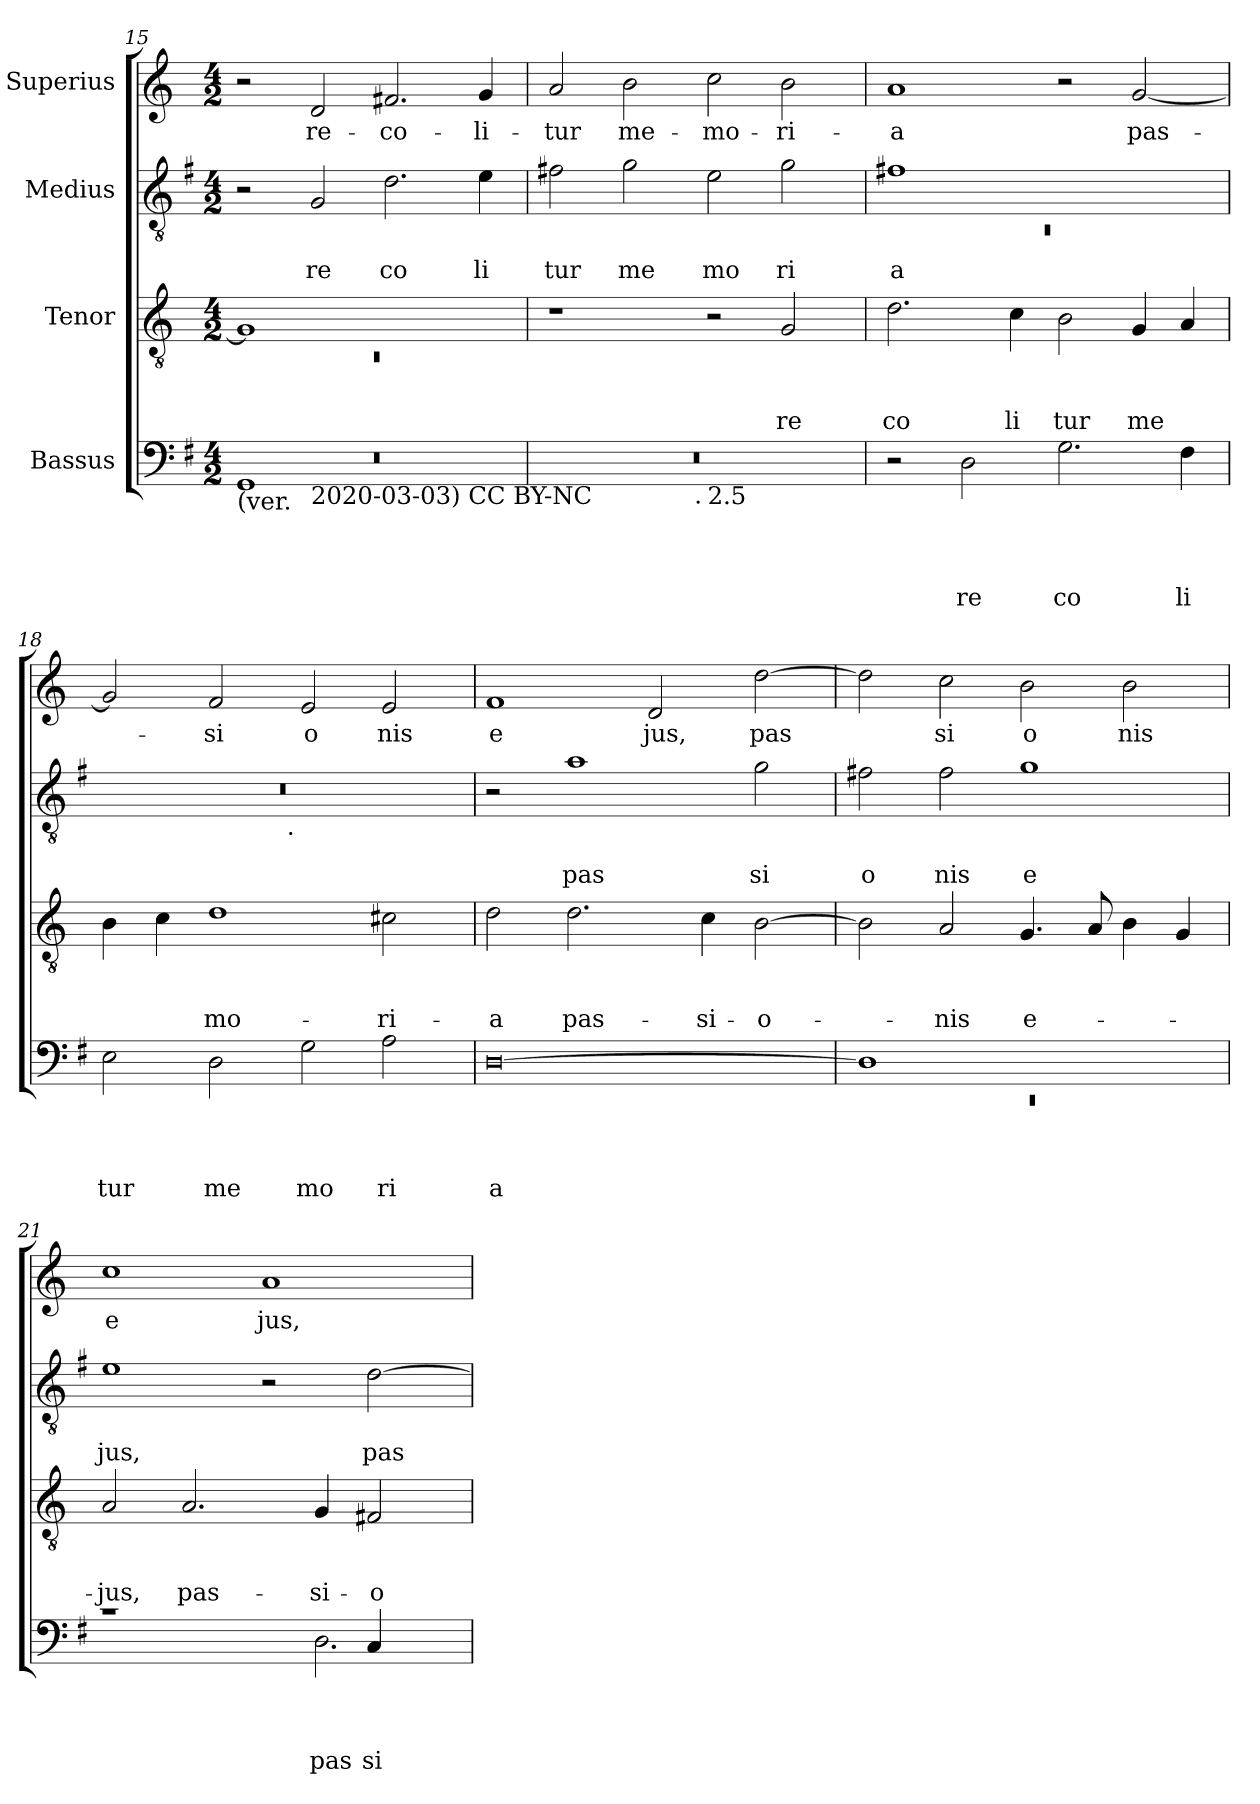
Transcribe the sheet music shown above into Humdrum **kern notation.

**kern	**text	**text	**text	**text	**kern	**text	**text	**text	**kern	**text	**text	**kern	**text
*part4	*part4	*part4	*part4	*part4	*part3	*part3	*part3	*part3	*part2	*part2	*part2	*part1	*part1
*staff4	*staff4	*staff4	*staff4	*staff4	*staff3	*staff3	*staff3	*staff3	*staff2	*staff2	*staff2	*staff1	*staff1
*I"Bassus	*	*	*	*	*I"Tenor	*	*	*	*I"Medius	*	*	*I"Superius	*
*clefF4	*	*	*	*	*clefGv2	*	*	*	*clefGv2	*	*	*clefG2	*
*ITrd-3c-5	*	*	*	*	*	*	*	*	*ITrd-3c-5	*	*	*	*
*k[]	*	*	*	*	*k[]	*	*	*	*k[]	*	*	*k[]	*
*C:	*	*	*	*	*C:	*	*	*	*C:	*	*	*C:	*
*M4/2	*	*	*	*	*M4/2	*	*	*	*M4/2	*	*	*M4/2	*
=15	=15	=15	=15	=15	=15	=15	=15	=15	=15	=15	=15	=15	=15
*^	*	*	*	*	*^	*	*	*	*	*	*	*	*
*	*^	*	*	*	*	*	*	*	*	*	*	*	*	*	*
!LO:TX:b:t=(ver.	!	!	!	!	!	!	!	!	!	!	!	!	!	!	!	!
!	!	!LO:N:vis=1	!	!	!	!	!	!LO:N:vis=1	!	!	!	!	!	!	!	!
*	*	*^	*	*	*	*	*	*	*	*	*	*	*	*	*	*
0ryy	1C	0r	2ryy	.	.	.	.	1G]	0rC	.	.	.	2r	.	.	2r	.
!	!	!	!LO:TX:b:t=2020-03-03) CC BY-NC	!	!	!	!	!	!	!	!	!	!	!	!	!	!
!	!	!	!	!	!	!	!	!	!	!	!	!	!	!	!LO:LY:b	!	!LO:LY:b
.	.	.	1.ryy	.	.	.	.	.	.	.	.	.	2c/	.	re	2d/	re-
!	!	!	!	!	!	!	!	!	!	!	!	!	!	!	!LO:LY:b	!	!LO:LY:b
.	1ryy	.	.	.	.	.	.	1ryy	.	.	.	.	2.g\	.	co	2.f#X/	-co-
!	!	!	!	!	!	!	!	!	!	!	!	!	!	!	!LO:LY:b	!	!LO:LY:b
.	.	.	.	.	.	.	.	.	.	.	.	.	4a\	.	li	4g/	-li-
*	*	*	*	*	*	*	*	*v	*v	*	*	*	*	*	*	*	*
=16	=16	=16	=16	=16	=16	=16	=16	=16	=16	=16	=16	=16	=16	=16	=16	=16
!	!	!	!	!	!	!	!	!	!	!	!	!	!	!LO:LY:b	!	!LO:LY:b
*	*	*v	*v	*	*	*	*	*	*	*	*	*	*	*	*	*
0r	2ryy	1ryy	.	.	.	.	1r	.	.	.	2bn\	.	tur	2a/	-tur
!	!	!	!	!	!	!	!	!	!	!	!	!	!LO:LY:b	!	!LO:LY:b
.	4...ryy	.	.	.	.	.	.	.	.	.	2cc\	.	me	2b\	me-
!	!LO:TX:b:t=.	!	!	!	!	!	!	!	!	!	!	!	!	!	!
.	1ryy	.	.	.	.	.	.	.	.	.	.	.	.	.	.
!	!	!LO:TX:b:t=2.5	!	!	!	!	!	!	!	!	!	!	!	!	!
!	!	!	!	!	!	!	!	!	!	!	!	!	!LO:LY:b	!	!LO:LY:b
.	.	1ryy	.	.	.	.	2r	.	.	.	2a\	.	mo	2cc\	-mo-
!	!	!	!	!	!	!	!	!	!	!LO:LY:b	!	!	!LO:LY:b	!	!LO:LY:b
.	.	.	.	.	.	.	2G/	.	.	re	2cc\	.	ri	2b\	-ri-
.	32ryy	.	.	.	.	.	.	.	.	.	.	.	.	.	.
=17	=17	=17	=17	=17	=17	=17	=17	=17	=17	=17	=17	=17	=17	=17	=17
*	*	*	*	*	*	*	*	*	*	*	*^	*	*	*	*
!	!	!	!	!	!	!	!	!	!	!LO:LY:b	!	!LO:N:vis=1	!	!LO:LY:b	!	!LO:LY:b
*v	*v	*v	*	*	*	*	*	*	*	*	*	*	*	*	*	*
2r	.	.	.	.	2.d\	.	.	co	1bn	0rC	.	a	1a	-a
!	!	!	!	!LO:LY:b	!	!	!	!	!	!	!	!	!	!
2G\	.	.	.	re	.	.	.	.	.	.	.	.	.	.
!	!	!	!	!	!	!	!	!LO:LY:b	!	!	!	!	!	!
.	.	.	.	.	4c\	.	.	li	.	.	.	.	.	.
!	!	!	!	!LO:LY:b	!	!	!	!LO:LY:b	!	!	!	!	!	!
2.c\	.	.	.	co	2B\	.	.	tur	1ryy	.	.	.	2r	.
!	!	!	!	!	!	!	!	!LO:LY:b	!	!	!	!	!	!LO:LY:b
.	.	.	.	.	4G/	.	.	me	.	.	.	.	[>2g/	pas-
!	!	!	!	!LO:LY:b	!	!	!	!	!	!	!	!	!	!
4B\	.	.	.	li	4A/	.	.	.	.	.	.	.	.	.
!!LO:PB:g=z
=18	=18	=18	=18	=18	=18	=18	=18	=18	=18	=18	=18	=18	=18	=18
!	!	!	!	!LO:LY:b	!	!	!	!	!	!	!	!	!	!
2A\	.	.	.	tur	4B\	.	.	.	0r	2ryy	.	.	2g/]	.
.	.	.	.	.	4c\	.	.	.	.	.	.	.	.	.
!	!	!	!	!LO:LY:b	!	!	!	!LO:LY:b	!	!	!	!	!	!LO:LY:b
2G\	.	.	.	me	1d	.	.	mo-	.	4...ryy	.	.	2f/	-si
!	!	!	!	!	!	!	!	!	!	!LO:TX:b:t=.	!	!	!	!
.	.	.	.	.	.	.	.	.	.	1ryy	.	.	.	.
!	!	!	!	!LO:LY:b	!	!	!	!	!	!	!	!	!	!LO:LY:b
2c\	.	.	.	mo	.	.	.	.	.	.	.	.	2e/	o
!	!	!	!	!LO:LY:b	!	!	!	!LO:LY:b	!	!	!	!	!	!LO:LY:b
2d\	.	.	.	ri	2c#X\	.	.	-ri-	.	.	.	.	2e/	nis
.	.	.	.	.	.	.	.	.	.	32ryy	.	.	.	.
=19	=19	=19	=19	=19	=19	=19	=19	=19	=19	=19	=19	=19	=19	=19
!	!	!	!	!LO:LY:b:rj	!	!	!	!LO:LY:b	!	!	!	!	!	!LO:LY:b
*	*	*	*	*	*	*	*	*	*v	*v	*	*	*	*
[>0G	.	.	.	a	2d\	.	.	-a	2r	.	.	1f	e
!	!	!	!	!	!	!	!	!LO:LY:b	!	!	!LO:LY:b	!	!
.	.	.	.	.	2.d\	.	.	pas-	1dd	.	pas	.	.
!	!	!	!	!	!	!	!	!	!	!	!	!	!LO:LY:b
.	.	.	.	.	.	.	.	.	.	.	.	2d/	jus,
!	!	!	!	!	!	!	!	!LO:LY:b	!	!	!	!	!
.	.	.	.	.	4c\	.	.	-si-	.	.	.	.	.
!	!	!	!	!	!	!	!	!LO:LY:b	!	!	!LO:LY:b	!	!LO:LY:b
.	.	.	.	.	[>2B\	.	.	-o-	2cc\	.	si	[>2dd\	pas
=20	=20	=20	=20	=20	=20	=20	=20	=20	=20	=20	=20	=20	=20
*^	*	*	*	*	*	*	*	*	*	*	*	*	*
!	!LO:N:vis=1	!	!	!	!	!	!	!	!	!	!	!LO:LY:b	!	!
1G]	0rEE	.	.	.	.	2B\]	.	.	.	2bn\	.	o	2dd\]	.
!	!	!	!	!	!	!	!	!	!LO:LY:b	!	!	!LO:LY:b	!	!LO:LY:b
.	.	.	.	.	.	2A/	.	.	-nis	2b\	.	nis	2cc\	si
!	!	!	!	!	!	!	!	!	!LO:LY:b	!	!	!LO:LY:b	!	!LO:LY:b
1ryy	.	.	.	.	.	4.G/	.	.	e-	1cc	.	e	2b\	o
.	.	.	.	.	.	8A/	.	.	.	.	.	.	.	.
!	!	!	!	!	!	!	!	!	!	!	!	!	!	!LO:LY:b
.	.	.	.	.	.	4B\	.	.	.	.	.	.	2b\	nis
.	.	.	.	.	.	4G/	.	.	.	.	.	.	.	.
=21	=21	=21	=21	=21	=21	=21	=21	=21	=21	=21	=21	=21	=21	=21
!	!	!	!	!	!	!	!	!	!LO:LY:b	!	!	!LO:LY:b	!	!LO:LY:b
1rc	1.ryy	.	.	.	.	2A/	.	.	-jus,	1a	.	jus,	1cc	e
!	!	!	!	!	!	!	!	!	!LO:LY:b	!	!	!	!	!
.	.	.	.	.	.	2.A/	.	.	pas-	.	.	.	.	.
!	!	!	!	!	!	!	!	!	!	!	!	!	!	!LO:LY:b
4ryy	.	.	.	.	.	.	.	.	.	2r	.	.	1a	jus,
!	!	!	!	!	!LO:LY:b	!	!	!	!LO:LY:b	!	!	!	!	!
2.G\	.	.	.	.	pas	4G/	.	.	-si-	.	.	.	.	.
!	!	!	!	!	!LO:LY:b	!	!	!	!LO:LY:b	!	!	!LO:LY:b	!	!
.	4F/	.	.	.	si	2F#X/	.	.	-o-	[>2g\	.	pas	.	.
.	4ryy	.	.	.	.	.	.	.	.	.	.	.	.	.
*v	*v	*	*	*	*	*	*	*	*	*	*	*	*	*
=	=	=	=	=	=	=	=	=	=	=	=	=	=
*-	*-	*-	*-	*-	*-	*-	*-	*-	*-	*-	*-	*-	*-
